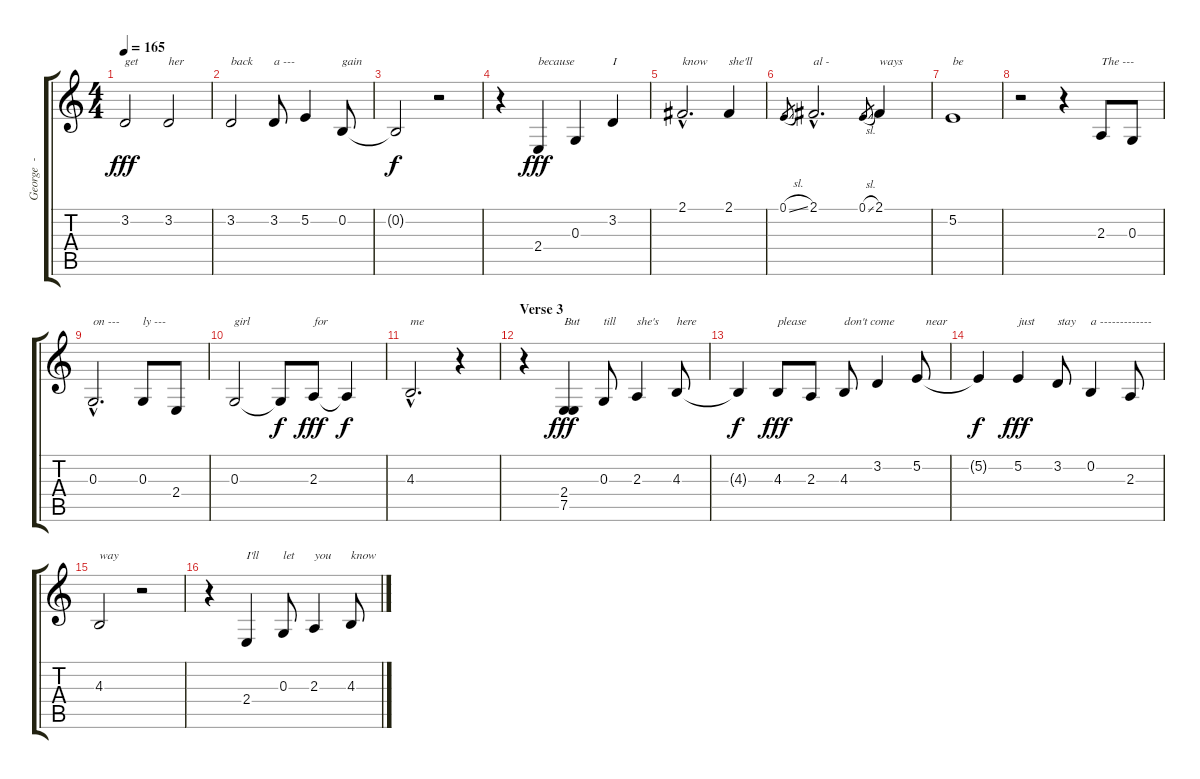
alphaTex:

\track ("George  - Vocals" "George  - ") {instrument altosax}
\staff {score tabs}
\tuning (E4 B3 G3 D3 A2 E2) {hide}
\ts (4 4)
\tempo 165
\clef g2
\ks c
3.2.2{txt "get" dy fff} 3.2.2{txt "her"} |
3.2.2{txt "back"} 3.2.8{txt "a ---"} 5.2.4 0.2.8{txt "gain"} |
0.2{t}.2{dy f} r.2 |
r.4 2.4.4{txt "because" dy fff} 0.3.4 3.2.4{txt "I"} |
2.1{hac}.2{d txt "know"} 2.1.4{txt "she'll"} |
0.1{sl}.8{gr} 2.1{hac}.2{d txt "al -"} 0.1{sl}.8{gr} 2.1.4{txt "ways"} |
5.2.1{txt "be"} |
r.2 r.4 2.3.8{txt "The ---"} 0.3.8 |
0.3{hac}.2{d txt "on ---"} 0.3.8{txt "ly ---"} 2.4.8 |
0.3.2{txt "girl"} 0.3{t}.8{dy f} 2.3.8{txt "for" dy fff} 2.3{t}.4{dy f} |
4.3{hac}.2{d txt "me"} r.4 |
\section ("" "Verse 3")
r.4 (2.4 7.5).4{txt "But" dy fff} 0.3.8{txt "till"} 2.3.4{txt "she's"} 4.3.8{txt "here"} |
4.3{t}.4{dy f} 4.3.8{txt "please" dy fff} 2.3.8 4.3.8{txt "don't come"} 3.2.4 5.2.8{txt "   near"} |
5.2{t}.4{dy f} 5.2.4{txt "just" dy fff} 3.2.8{txt "stay"} 0.2.4{txt "a -------------"} 2.3.8 |
4.3.2{txt "way"} r.2 |
r.4 2.4.4{txt "I'll"} 0.3.8{txt "let"} 2.3.4{txt "you"} 4.3.8{txt "know"}
